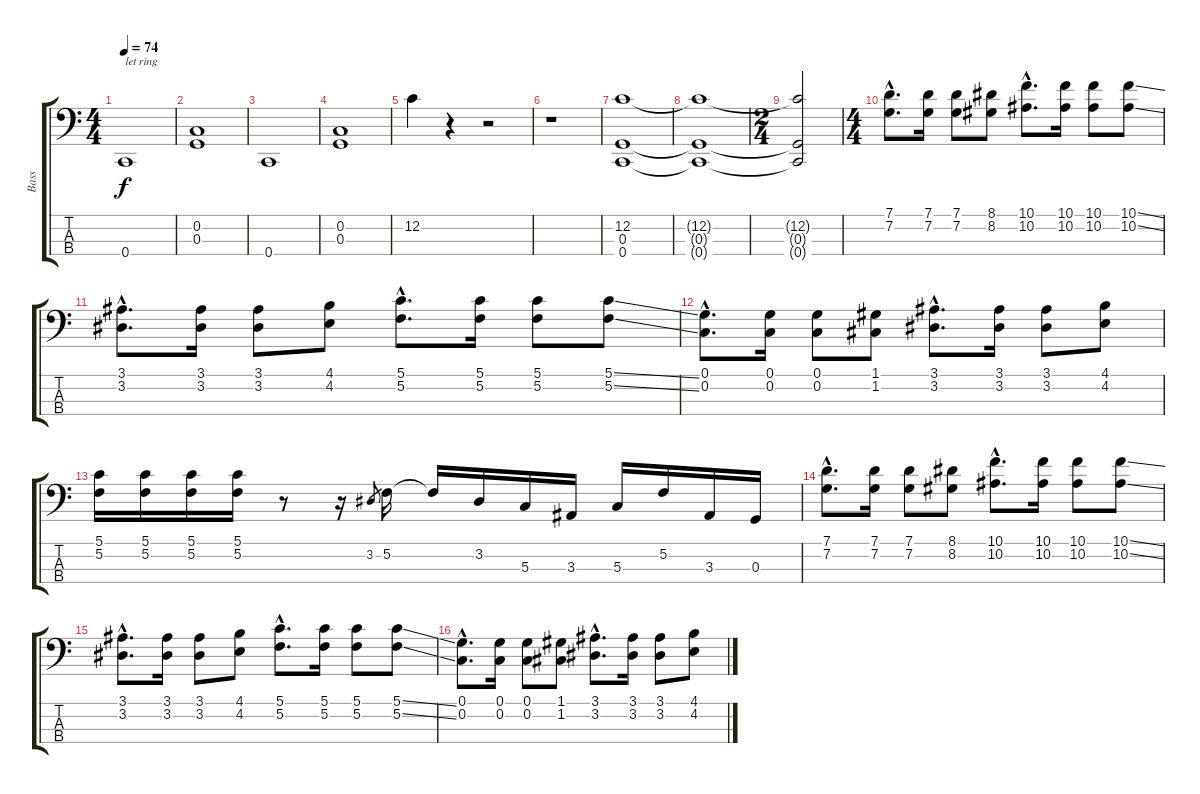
\track ("Bass" "Bass") {instrument electricbassfinger}
\staff {score tabs}
\tuning (G2 C2 G1 C1) {hide}
\ts (4 4)
\tempo 74
\clef f4
\ks c
0.4.1{txt "let ring" dy f instrument electricbassfinger} |
(0.2 0.3).1 |
0.4.1 |
(0.2 0.3).1 |
12.2.4 r.4 r.2 |
r.1 |
(12.2 0.3 0.4).1 |
(12.2{t} 0.3{t} 0.4{t}).1 |
\ts (2 4)
(12.2{t} 0.3{t} 0.4{t}).2 |
\ts (4 4)
(7.1{hac} 7.2{hac}).8{d} (7.1 7.2).16 (7.1 7.2).8 (8.1 8.2).8 (10.1{hac} 10.2{hac}).8{d} (10.1 10.2).16 (10.1 10.2).8 (10.1{ss} 10.2{ss}).8 |
(3.1{hac} 3.2{hac}).8{d} (3.1 3.2).16 (3.1 3.2).8 (4.1 4.2).8 (5.1{hac} 5.2{hac}).8{d} (5.1 5.2).16 (5.1 5.2).8 (5.1{ss} 5.2{ss}).8 |
(0.1{hac} 0.2{hac}).8{d} (0.1 0.2).16 (0.1 0.2).8 (1.1 1.2).8 (3.1{hac} 3.2{hac}).8{d} (3.1 3.2).16 (3.1 3.2).8 (4.1 4.2).8 |
(5.1 5.2).16 (5.1 5.2).16 (5.1 5.2).16 (5.1 5.2).16 r.8 r.16 3.2.8{gr} 5.2.16 5.2{t}.16 3.2.16 5.3.16 3.3.16 5.3.16 5.2.16 3.3.16 0.3.16 |
(7.1{hac} 7.2{hac}).8{d} (7.1 7.2).16 (7.1 7.2).8 (8.1 8.2).8 (10.1{hac} 10.2{hac}).8{d} (10.1 10.2).16 (10.1 10.2).8 (10.1{ss} 10.2{ss}).8 |
(3.1{hac} 3.2{hac}).8{d} (3.1 3.2).16 (3.1 3.2).8 (4.1 4.2).8 (5.1{hac} 5.2{hac}).8{d} (5.1 5.2).16 (5.1 5.2).8 (5.1{ss} 5.2{ss}).8 |
(0.1{hac} 0.2{hac}).8{d} (0.1 0.2).16 (0.1 0.2).8 (1.1 1.2).8 (3.1{hac} 3.2{hac}).8{d} (3.1 3.2).16 (3.1 3.2).8 (4.1 4.2).8
